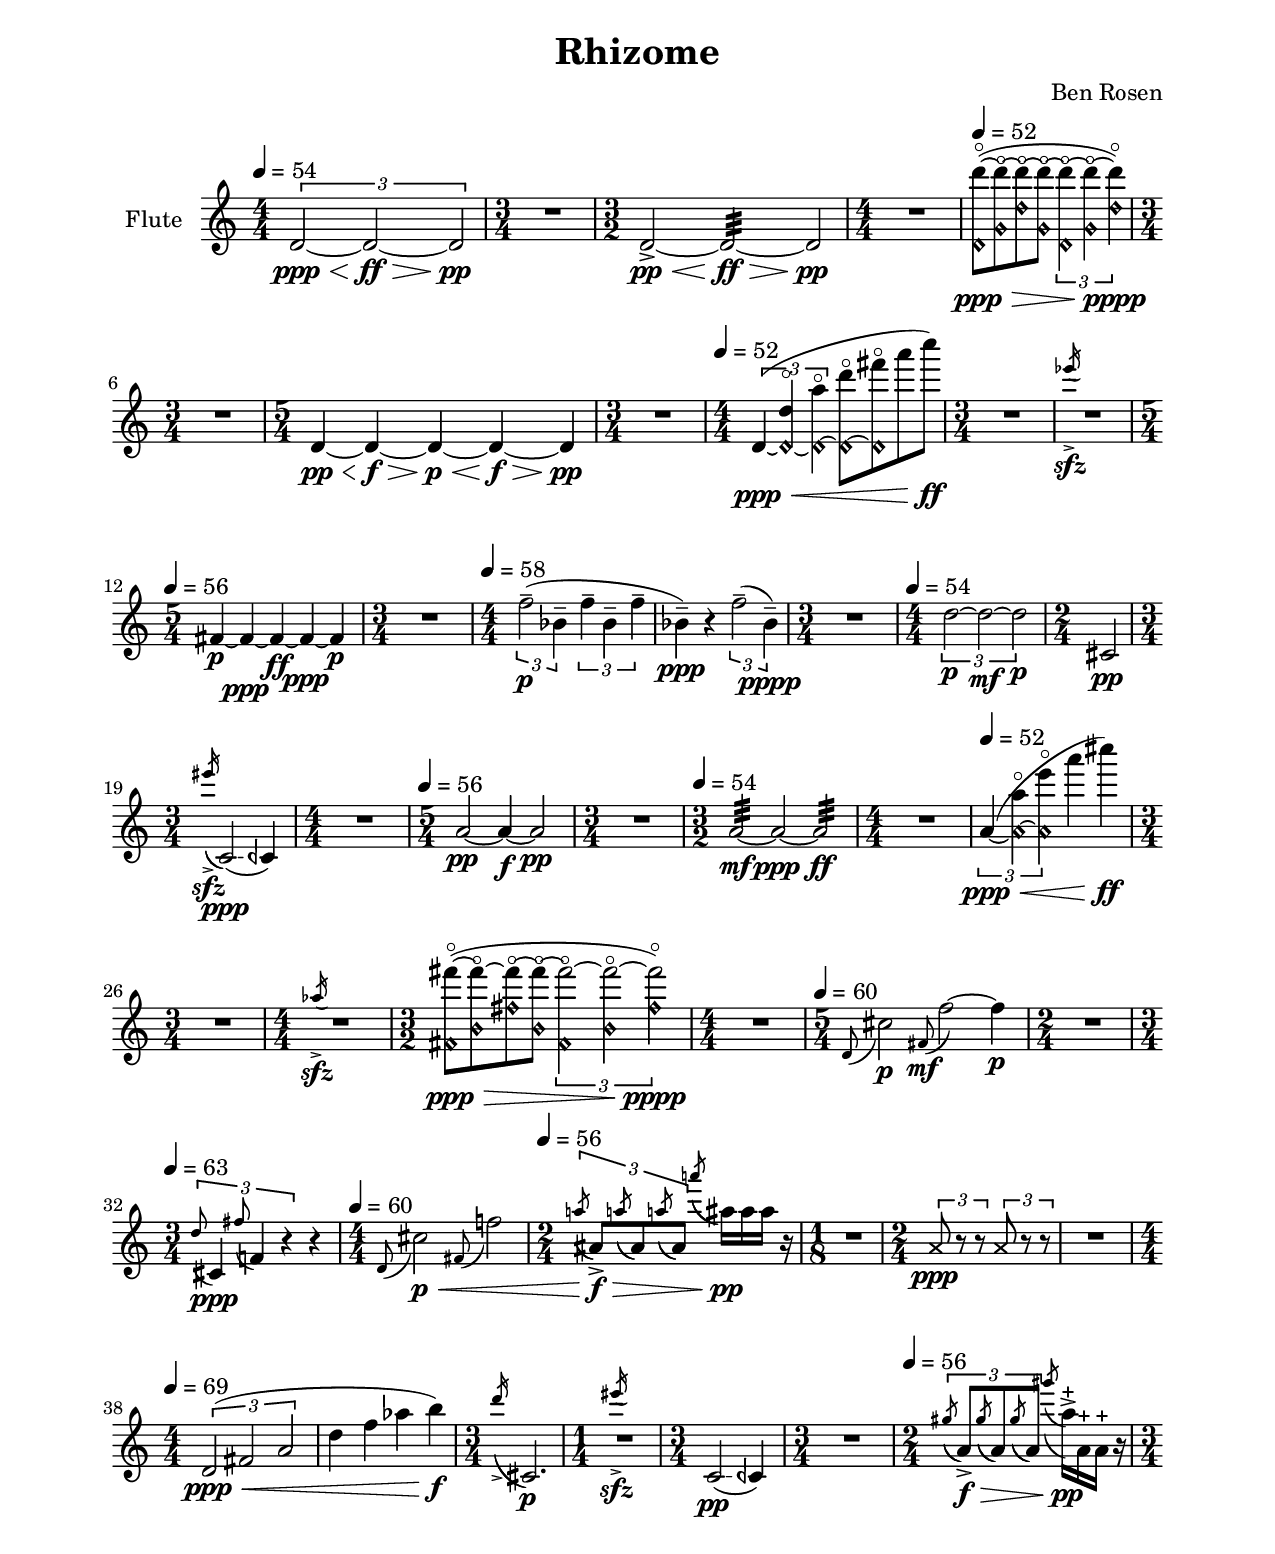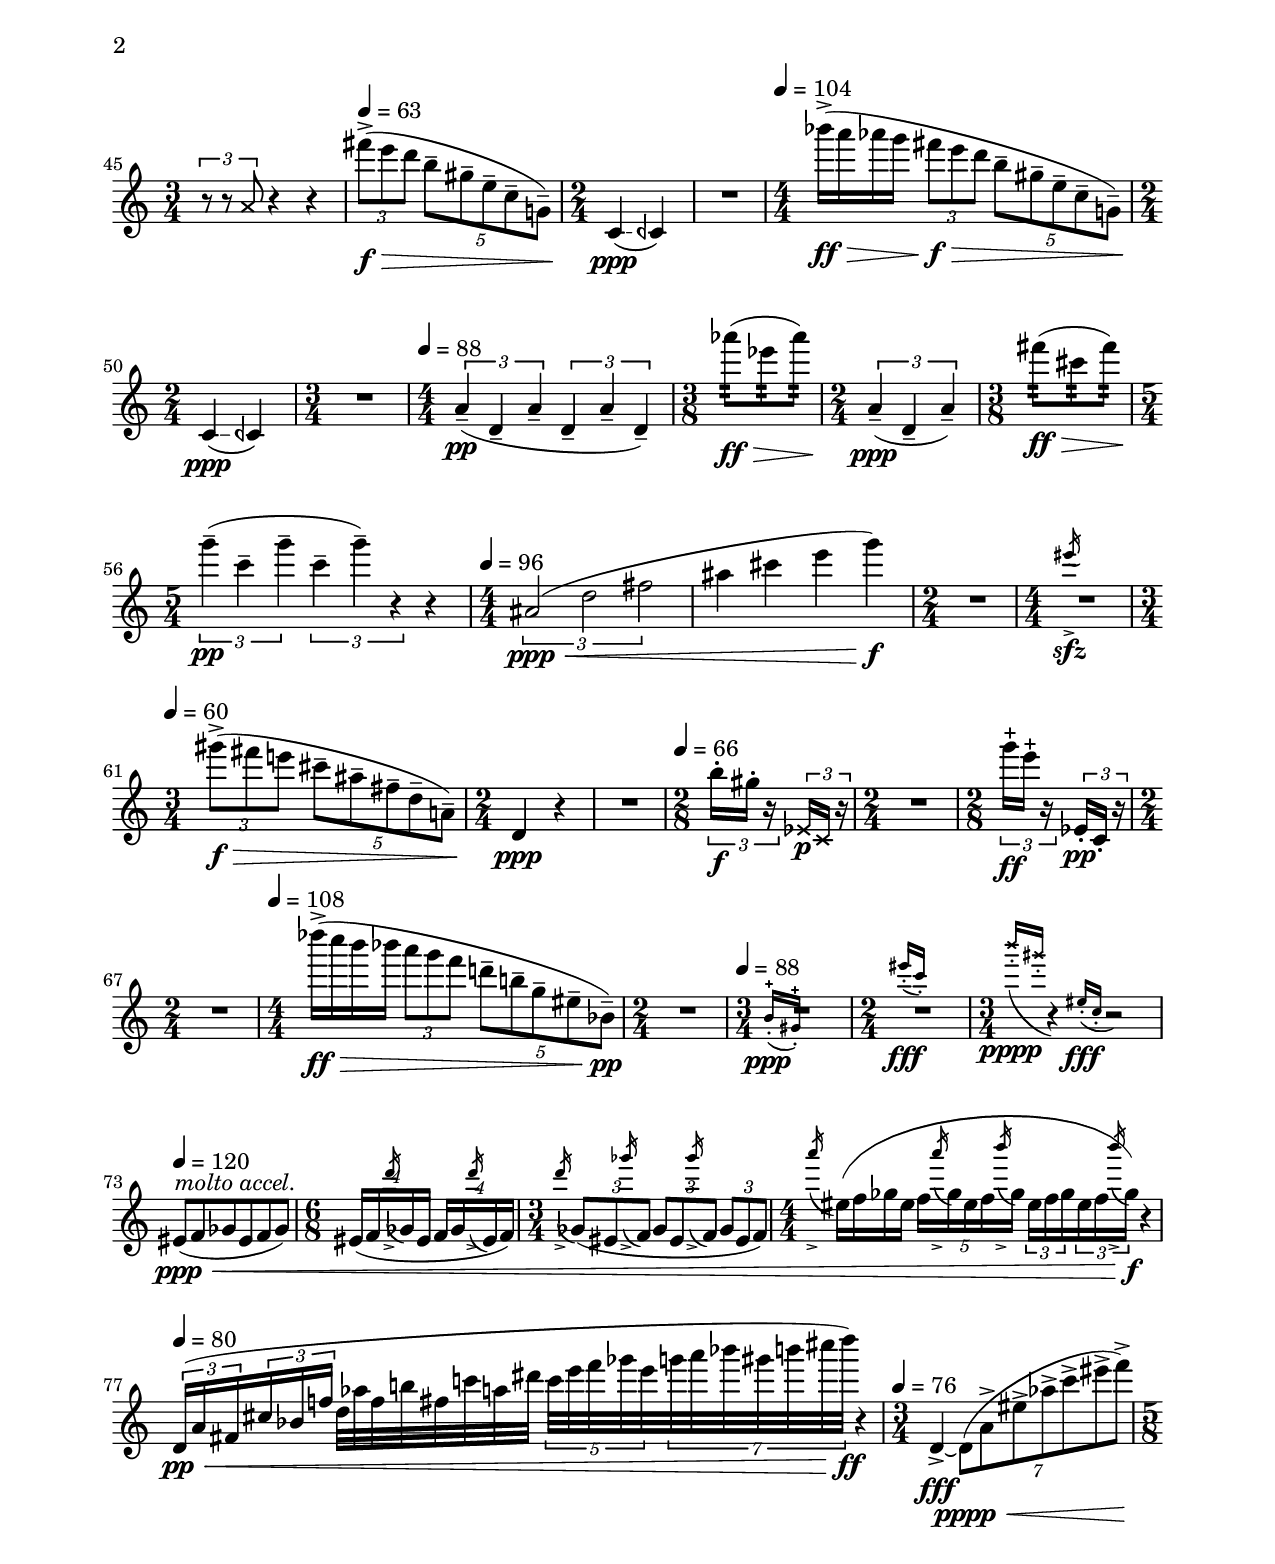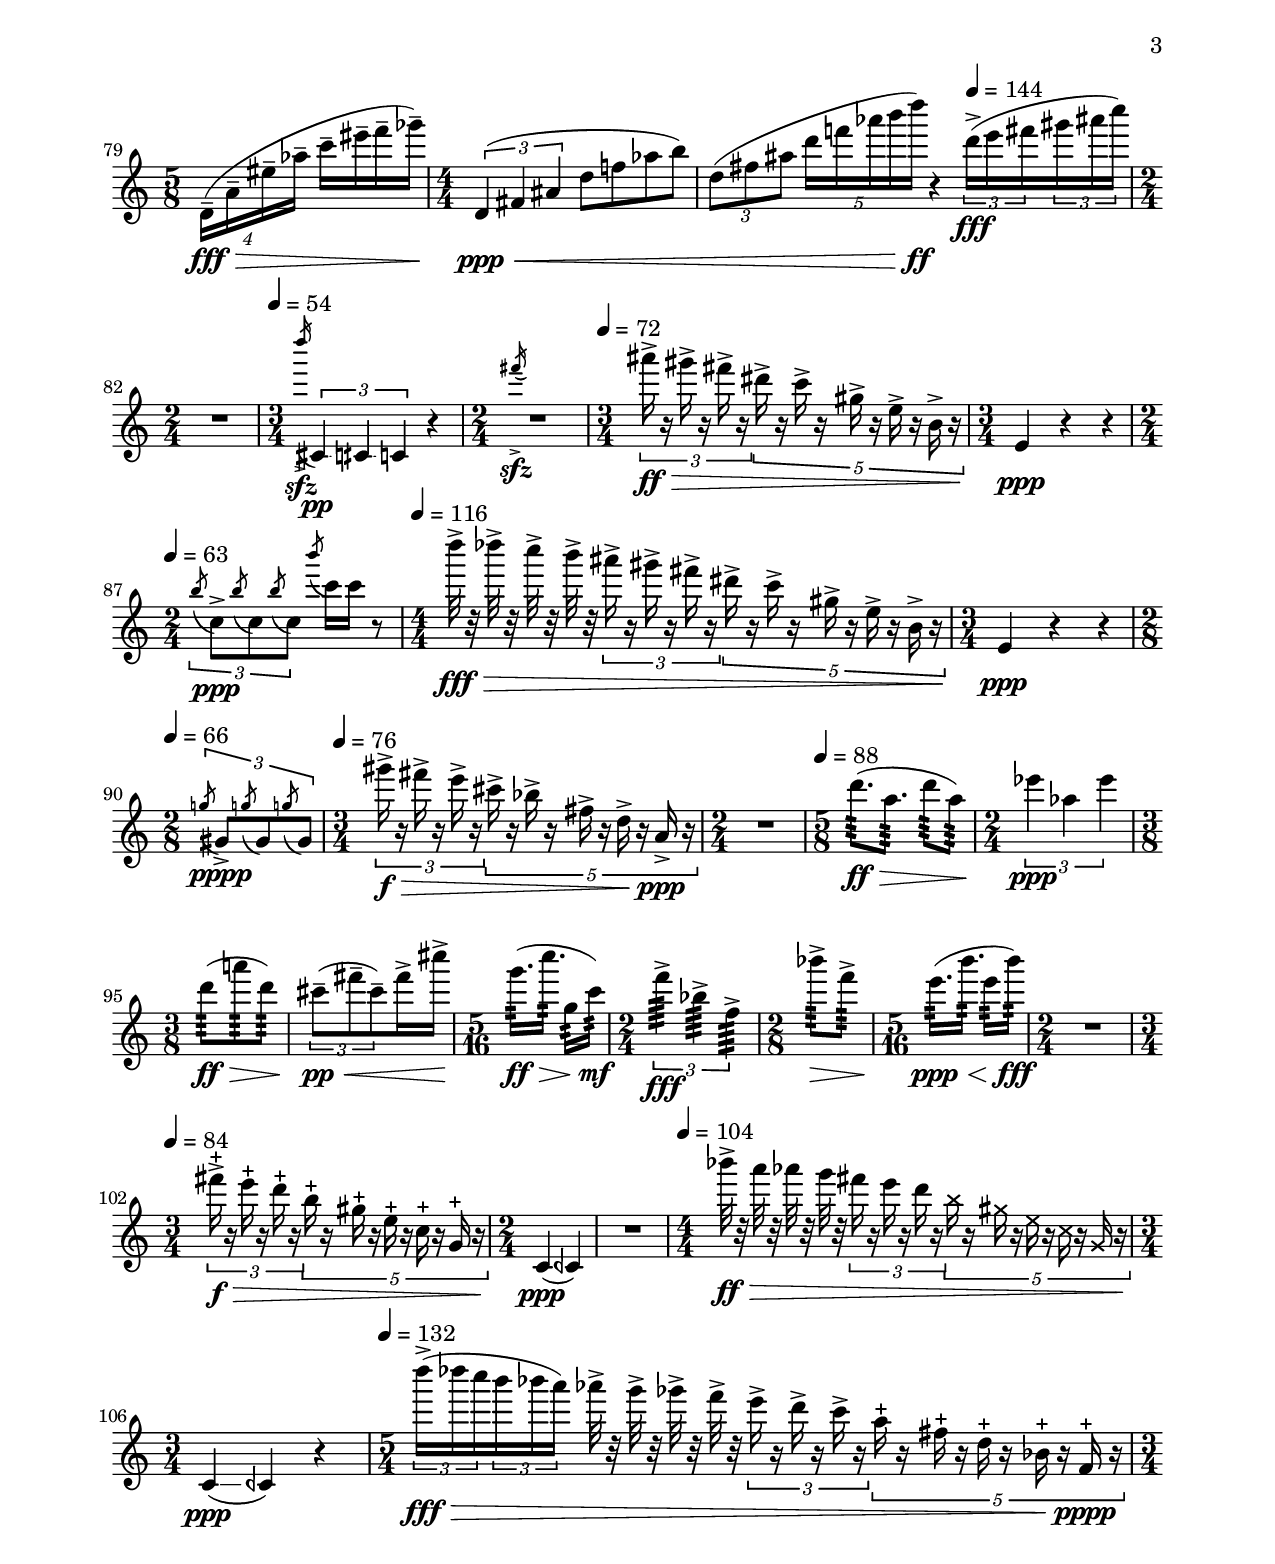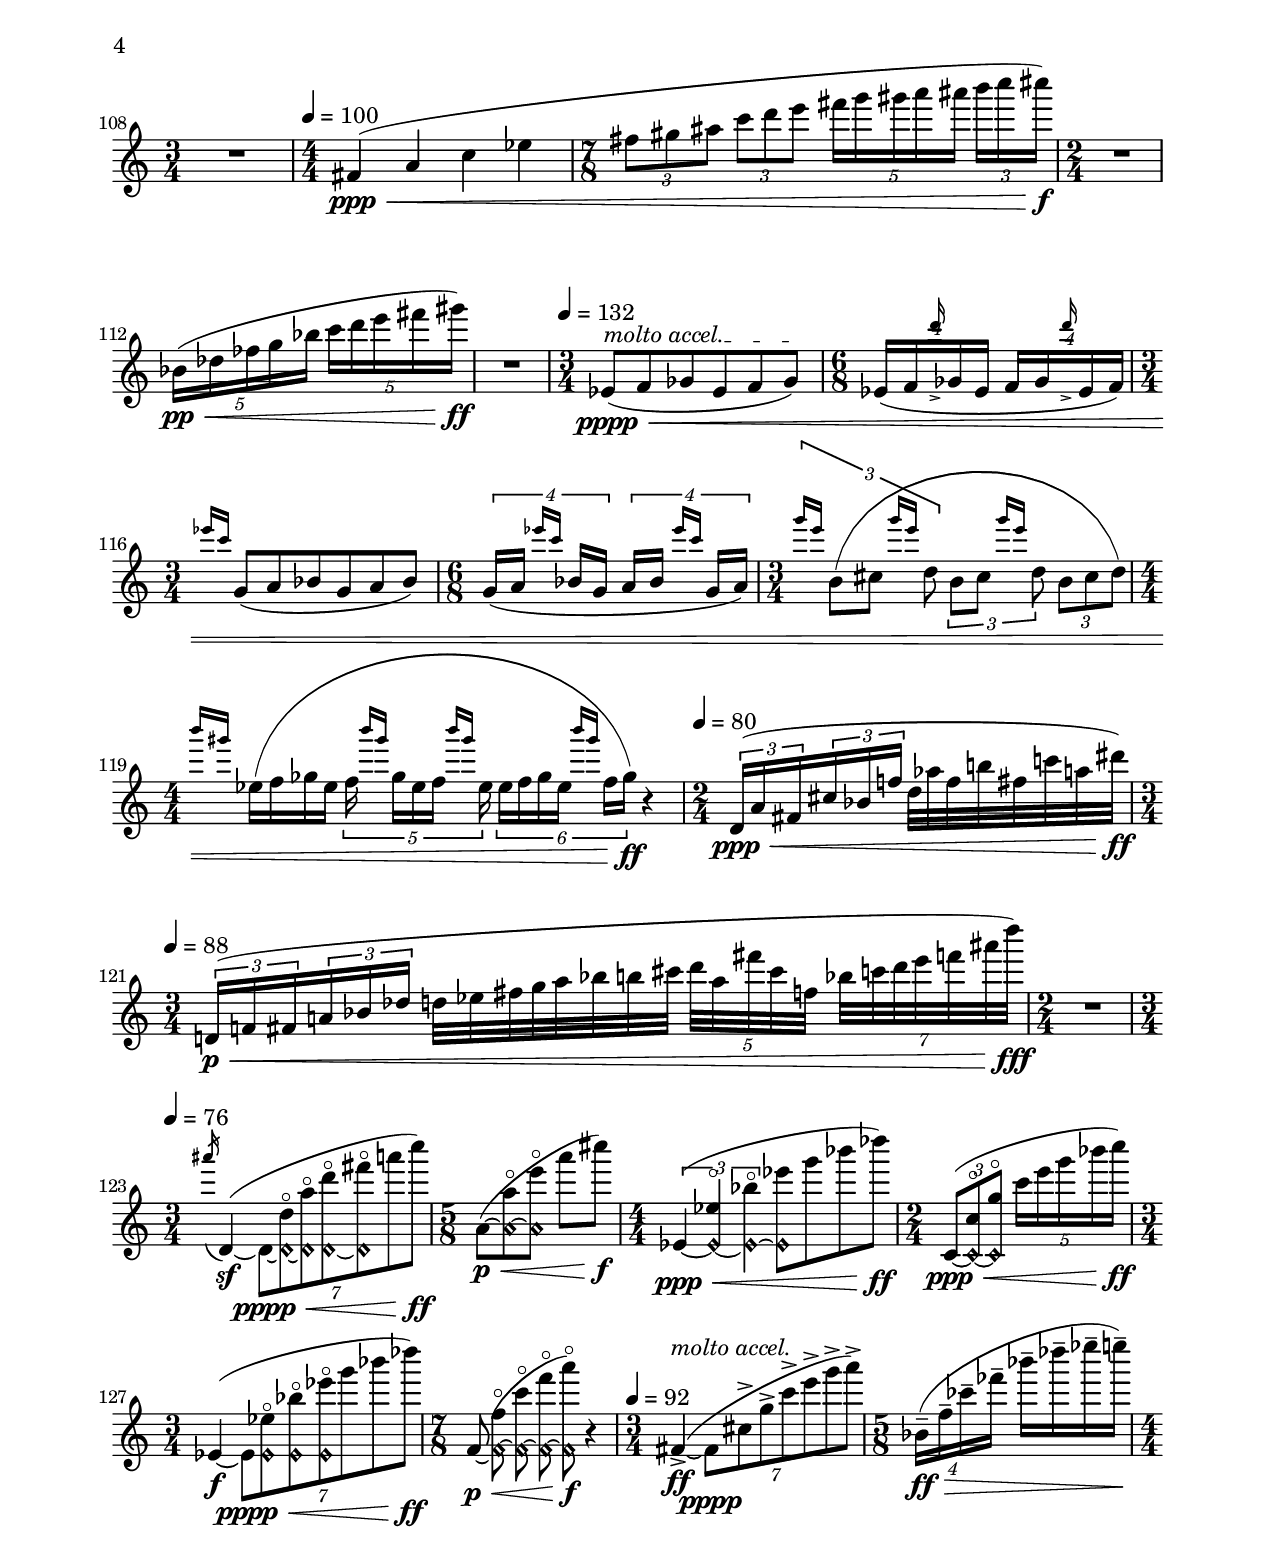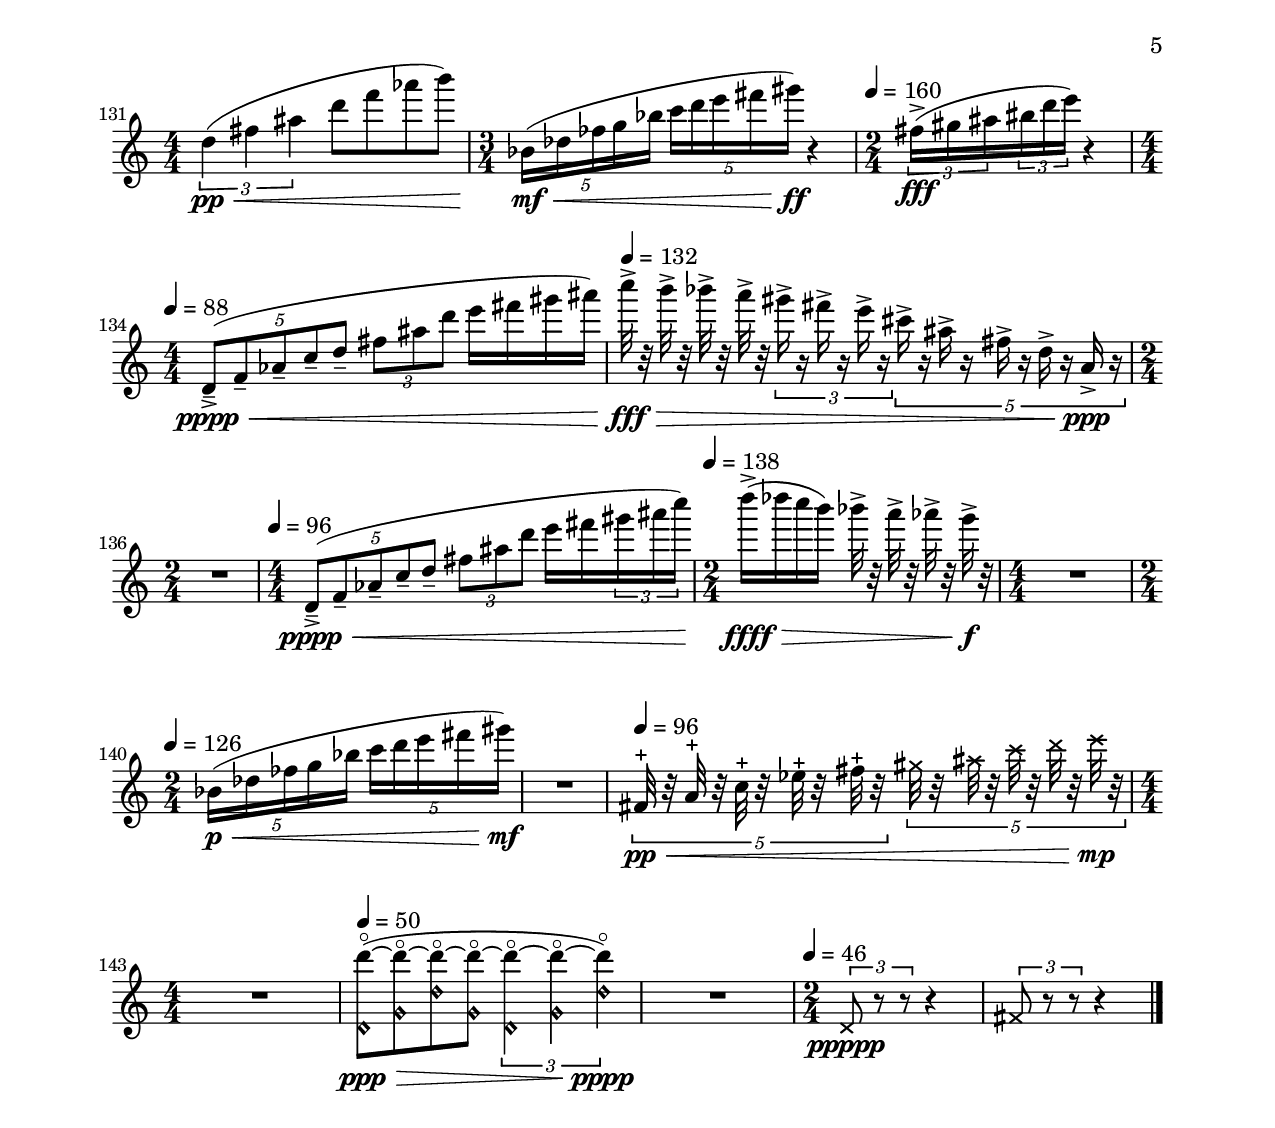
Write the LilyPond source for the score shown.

\version "2.23.82"

\include "settings.ily"
\include "style.ily"

\header {
  title = "Rhizome"
  composer = "Ben Rosen"
}

flute = \relative c' {
  \numericTimeSignature
  \time 4/4
  \tempo 4 = 54

  \override Hairpin.minimum-length = #8

  \tuplet 3/2 { d2~\ppp\< d~\ff\> d\pp } |

  \time 3/4
  R2. |

  \time 3/2
  d2~->\pp\< d:32~\ff\> d\pp |

  \revert Hairpin.minimum-length

  \time 4/4
  R1 |

  \tempo 4 = 52
  <d''\flageolet d,,\harmonic>8~\ppp\>(
  <d\flageolet g,,\harmonic>~
  <d\flageolet d,\harmonic>~
  <d\flageolet g,,\harmonic>~
  \tuplet 3/2 {
    <d\flageolet d,,\harmonic>4~
    <d\flageolet g,,\harmonic>~
    <d\flageolet d,\harmonic>)\pppp
  }  |

  \time 3/4
  R2. |

  \time 5/4
  \override Hairpin.minimum-length = #6
  d,,4~\pp\< d~\f\> d~\p\< d~\f\> d\pp  |

  \time 3/4
  R2. |

  \tempo 4 = 52
  \time 4/4
  \tuplet 3/2 {
    d4\ppp\<(~
    <d'\flageolet d,\harmonic~>
    <a'\flageolet d,,\harmonic~>
  }
  <d\flageolet d,,\harmonic~>8
  <fs\flageolet d,,\harmonic>
  a c\ff)

  \time 3/4
  R2. |
  \acciaccatura ef,16->\sfz R2. |

  \tempo 4 = 56
  \time 5/4
  fs,,4\p~ fs\ppp~ fs\ff~ fs\ppp~ fs\p |

  \time 3/4
  R2. |

  \tempo 4 = 58
  \time 4/4
  \tuplet 3/2 { f'2(--\p bf,4-- } \tuplet 3/2 { f'-- bf,-- f'-- } |
  bf,--\ppp) r \tuplet 3/2 { f'2(-- bf,4)--\pppp } |
  \time 3/4

  R2. |
  \time 4/4

  \tempo 4 = 54
  \tuplet 3/2 { d2\p~ d\mf~ d\p } |

  \time 2/4
  cs,2\pp |

  \time 3/4
  \acciaccatura es''16(->\sfz c,,2)\ppp\glissando( cqf4) |

  \time 4/4
  R1 |

  \tempo 4 = 56
  \time 5/4
  a'2\pp~ a4\f~ a2\pp

  \time 3/4
  R2. |

  \tempo 4 = 54
  \time 3/2
  a2:32\mf~ a\ppp~ a:32\ff

  \time 4/4
  R1 |

  \tempo 4 = 52
  \tuplet 3/2 {
    a4\ppp\<(~
    <a'\flageolet a,\harmonic~>
    <e'\flageolet a,,\harmonic>
  }
  a cs\ff) |

  \time 3/4
  R2. |

  \time 4/4
  \acciaccatura af,16->\sfz R1 |

  \time 3/2
  <fs'\flageolet fs,,\harmonic>8(\ppp\>~
  <fs\flageolet b,,\harmonic>~
  <fs\flageolet fs,\harmonic>~
  <fs\flageolet b,,\harmonic>~
  \tuplet 3/2 {
    <fs\flageolet fs,,\harmonic>2~
    <fs\flageolet b,,\harmonic>~
    <fs\flageolet fs,\harmonic>)\pppp
  } |

  \time 4/4
  R1 |

  \tempo 4 = 60
  \time 5/4
  \appoggiatura d,,8 cs'2\p \appoggiatura fs,8\mf f'2~ f4\p |

  \time 2/4
  R2 |

  \tempo 4 = 63
  \time 3/4
  \tuplet 3/2 { \appoggiatura d8 cs,4\ppp \appoggiatura fs'8 f,!4 r } r

  \tempo 4 =60
  \time 4/4
  \appoggiatura d8 cs'2\p\< \appoggiatura fs,8 f'!2 |

  \tempo 4 = 56
  \time 2/4
  \tuplet 3/2 {
    \acciaccatura a!8( as,8->\f\>)
    \acciaccatura a'!8( as,)
    \acciaccatura a'!8( as,)
  }
  \acciaccatura a''!8( as,16\pp) as as r |

  \time 1/8
  R8 |

  \time 2/4

  \xNotesOn
  \tuplet 3/2 { a,8\ppp r r } \tuplet 3/2 {a r r }
  \xNotesOff |

  R2 |

  \tempo 4 = 69
  \time 4/4
  \tuplet 3/2 {d,2\ppp\<( fs a } |
  d4 f af b\f) |

  \time 3/4
  \acciaccatura d16->( cs,,2.\p) |

  \time 1/4
  \acciaccatura es''16->\sfz R4 |

  \time 3/4
  c,,2\pp\glissando( cqf4) |

  \time 3/4
  R2. |

  \tempo 4 = 56
  \time 2/4
  \tuplet 3/2 {
    \acciaccatura gs''8( a,8->\f\>)
    \acciaccatura gs'8( a,)
    \acciaccatura gs'8( a,)
  }
  \acciaccatura gs''8( a,16->-+\pp) a,-+ a-+ r |

  \time 3/4
  \xNotesOn
  \tuplet 3/2 { r8 r a }
  \xNotesOff r4 r |

  \tempo 4 = 63
  \tuplet 3/2 { fs''8(->\f\> e d } \tuplet 5/4 { b-- gs-- e-- c-- g!--) } |

  \time 2/4
  c,4(\ppp\glissando cqf) |
  R2 |

  \tempo 4 = 104
  \time 4/4
  bf'''16->\ff\>( a af g
  \tuplet 3/2 { fs8\f\> e d }
  \tuplet 5/4 { b-- gs-- e-- c-- g!--) } |

  \time 2/4
  c,4(\ppp\glissando cqf) |

  \time 3/4
  R2. |

  \tempo 4 = 88
  \time 4/4
  \tuplet 3/2 { a'4--\pp( d,-- a'--} \tuplet 3/2 { d,-- a'-- d,--) }

  \time 3/8
  af'''8:32\ff\>( ef:32 af:32) |

  \time 2/4
  \tuplet 3/2 { a,,4--\ppp( d,-- a'--)} |

  \time 3/8
  fs''8:32\ff\>( cs:32 fs:32) |

  \time 5/4
  \tuplet 3/2 { g4--\pp( c,-- g'--} \tuplet 3/2 { c,-- g'--) r } r

  \tempo 4 = 96
  \time 4/4
  \tuplet 3/2 {as,,2\ppp\<( d fs } |
  as4 cs e g\f) |

  \time 2/4
  R2 |

  \time 4/4
  \acciaccatura es16->\sfz R1 |

  \tempo 4 = 60
  \time 3/4
  \tuplet 3/2 { gs8(->\f\> fs e! } \tuplet 5/4 { cs-- as-- fs-- d-- a!--) } |

  \time 2/4
  d,4\ppp r |
  R2 |

  \tempo 4 = 66
  \time 2/8
  \tuplet 3/2 { b''16-.\f gs-. r} \xNotesOn \tuplet 3/2 { ef,\p c r} \xNotesOff

  \time 2/4
  R2 |

  \time 2/8
  \tuplet 3/2 { g'''16-+\ff e-+ r} \tuplet 3/2 { ef,,-.\pp c-. r}

  \time 2/4
  R2 |

  \tempo 4 = 108
  \time 4/4
  df'''16->\ff\>( c b bf
  \tuplet 3/2 { a8 g f }
  \tuplet 5/4 { d!-- b!-- g-- es-- bf--\pp) } |

  \time 2/4
  R2 |

  \tempo 4 = 88
  \time 3/4
  \acciaccatura { b16-+-.\ppp gs-+-. }
  R2. |

  \time 2/4
  \acciaccatura { es''16-.\fff c-. }
  R2 |

  \time 3/4
  \xNotesOn
  \acciaccatura { b'16-.\pppp gs-. }
  \xNotesOff
  r4 \acciaccatura { es,16-.\fff c-. } r2 |

  \tempo 4 = 120
  \override TextSpanner.bound-details.left.text = "molto accel."
  es,8\ppp\<(\startTextSpan f gf es f gf)\stopTextSpan

  \time 6/8
  \tuplet 4/6 {
    es16( f \acciaccatura d''-> gf,, es
  }
  \tuplet 4/6 {
    f gf \acciaccatura d''-> es,, f)
  } |

  \time 3/4
  \acciaccatura d''16->
  \tuplet 3/2 {
    gf,,8( es
    \acciaccatura gf''16-> f,,8
  }
  \tuplet 3/2 {
    gf8 es \acciaccatura gf''16-> f,,8
  }
  \tuplet 3/2 { gf8 es f) } |

  \time 4/4
  \acciaccatura a''16-> es,16( f gf es
  \tuplet 5/4 {
    f \acciaccatura a'-> gf, es f \acciaccatura b'-> gf,
  }
  \tuplet 3/2 { es f gf }
  \tuplet 3/2 { es f \acciaccatura b'-> gf,\f) } r4 |

  \tempo 4 = 80
  \tuplet 3/2 { d,16\pp\<( a' fs }
  \tuplet 3/2 { cs' bf f'! } d32 af' f b! fs c'! a! ds
  \tuplet 5/4 { c e f gf e }
  \tuplet 7/4 { g a bf gs b! cs d\ff) } r4 |

  \tempo 4 = 76
  \time 3/4
  d,,,->\fff~ \tuplet 7/4 { d8\pppp\<( a'-> es'-> af->  c-> es-> f->) } |

  \time 5/8
  \tuplet 4/6 {d,,16--\fff\>( a'-- es'-- af-- } c-- es-- f-- gf--) |

  \time 4/4
  \tuplet 3/2 { d,,4\ppp\<( fs as } d8 f! af b) |
  \tuplet 3/2 { d,8( fs as } \tuplet 5/4 { d16 f! af b d\ff) } r4

  \tempo 4 = 144
  \tuplet 3/2 { d,16->\fff( e fs } \tuplet 3/2 { gs as c) }

  \time 2/4
  R2 |

  \tempo 4 = 54
  \time 3/4
  \acciaccatura d16->\sfz
  \tuplet 3/2 { cs,,,4\pp\glissando cqs\glissando c! } r4 |

  \time 2/4
  \acciaccatura fs''16->\sfz
  R2 |

  \tempo 4 = 72
  \time 3/4
  \tuplet 3/2 {as16\ff\>-> r gs-> r fs-> r}
  \tuplet 5/4 {ds-> r c-> r gs-> r e-> r b-> r} |

  \time 3/4
  e,4\ppp r r |

  \tempo 4 = 63
  \time 2/4
  \tuplet 3/2 {
    \acciaccatura b''8 c,8\ppp->
    \acciaccatura b' c,
    \acciaccatura b' c,
  }
  \acciaccatura b'' c,16 c r8 |

  \tempo 4 = 116
  \time 4/4
  d'32\fff\>-> r df-> r c-> r b-> r
  \tuplet 3/2 {as16-> r gs-> r fs-> r }
  \tuplet 5/4 { ds-> r c-> r gs-> r e-> r b-> r } |

  \time 3/4
  e,4\ppp r r |

  \tempo 4 = 66
  \time 2/8
  \tuplet 3/2 {
    \acciaccatura g'!8 gs,\pppp-> \acciaccatura g'! gs, \acciaccatura g'! gs,
  } |

  \tempo 4 = 76
  \time 3/4
  \tuplet 3/2 {gs''16\f\>-> r fs-> r e-> r}
  \tuplet 5/4 {cs-> r bf-> r fs-> r d-> r a\ppp-> r} |

  \time 2/4
  R2 |

  \tempo 4 = 88
  \time 5/8
  d'8.:64\ff\>( a:64 d8:64 a:64) |

  \time 2/4
  \tuplet 3/2 {ef'4\ppp af, ef'} |

  \time 3/8
  d8:64\ff\>( a'!:64 d,:64) |
  \tuplet 3/2 {cs--\pp\<( fs-- cs--)} fs16-> cs'-> |

  \time 5/16
  g16.:64\ff\>( c:64 g,16:64[ c:64]\mf) |

  \time 2/4
  \tuplet 3/2 {f4:64\fff-> bf,:64-> f:64->} |

  \time 2/8
  bf'8:64->\>[ f:64->] |

  \time 5/16
  e16.:64\ppp\<( b':64 e,16:64[ b':64\fff)] |

  \time 2/4
  R2 |

  \tempo 4=84
  \time 3/4
  \tuplet 3/2 {fs16\f\>->-+ r e-+ r d-+ r}
  \tuplet 5/4 {b-+ r gs-+ r e-+ r c-+ r g-+ r} |

  \time 2/4
  c,4(\ppp\glissando cqf) |
  R2 |

  \tempo 4=104
  \time 4/4
  bf'''32\ff\>-> r a r af r g r
  \tuplet 3/2 {fs16 r e r d r }
  \tuplet 5/4 {\xNotesOn b r gs r e r c r g r \xNotesOff } |

  \time 3/4
  c,4(\ppp\glissando cqf) r |

  \tempo 4=132
  \time 5/4
  \tuplet 3/2 {d'''16->\fff\>( df c}
  \tuplet 3/2 {b bf a)} af32-> r g-> r gf-> r f-> r
  \tuplet 3/2 {e16-> r d-> r c-> r }
  \tuplet 5/4 {a-+ r fs-+ r d-+ r bf-+ r f\pppp-+ r } |

  \time 3/4
  R2. |

  \tempo 4=100
  \time 4/4
  fs4\ppp\<( a c  ef |

  \time 7/8
  \tuplet 3/2 { fs8 gs as }
  \tuplet 3/2 { c d e }
  \tuplet 5/4 { fs16 g gs a as }
  \tuplet 3/2 { b c cs\f) } |

  \time 2/4
  R2 |
  \tuplet 5/4 { bf,,16\pp\<( df ff g bf } \tuplet 5/4 { c d e fs gs\ff) } |
  R2 |

  \tempo 4=132
  \time 3/4
  \override TextSpanner.bound-details.left.text = "molto accel."
  ef,,8\pppp\<(\startTextSpan f gf ef f gf)\stopTextSpan |

  \time 6/8
  \tuplet 4/6 { ef16( f \grace d''-> gf,, ef }
  \tuplet 4/6 { f gf \grace d''-> ef,, f) } |

  \time 3/4
  \grace {ef'' c} g,8( a bf g a bf) |

  \time 6/8
  \tuplet 4/6 {g16( a \grace {ef'' c} bf, g}
  \tuplet 4/6 {a bf \grace {ef' c} g, a)} |

  \time 3/4
  \tuplet 3/2 {\grace {g'' e} b,8( cs \grace {g''16 e} d,8}
  \tuplet 3/2 {b cs \grace {g''16 e} d,8}
  \tuplet 3/2 {b8 cs d)} |

  \time 4/4
  \grace {b''16 gs} ef,( f gf ef
  \tuplet 5/4 {f \grace {b'16 gs} gf, ef f \grace {b'16 gs} ef,}
  \tuplet 6/4 {ef f gf ef \grace {b''16 gs} f, gf\ff)} r4 |

  \tempo 4=80
  \time 2/4
  \tuplet 3/2 {d,16\ppp\<( a' fs }
  \tuplet 3/2 { cs' bf f'! } d32 af' f b! fs c'! a! ds)\ff |

  \tempo 4=88
  \time 3/4
  \tuplet 3/2 {d,,!16\p\<( f! fs}
  \tuplet 3/2 {a! bf df!} d32 ef fs g a bf b cs
  \tuplet 5/4 {d[ a fs' cs f,]}
  \tuplet 7/4 {bf c d e f as d\fff)} |

  \time 2/4
  R2 |

  \tempo 4=76
  \time 3/4
  \acciaccatura as16 d,,,4\sf~(
  \tuplet 7/4 {
    d8\pppp\<_~
    <d'\flageolet d,\harmonic_~>
    <a'\flageolet d,,\harmonic>
    <d\flageolet d,,\harmonic_~>
    <fs\flageolet d,,\harmonic>
    a c\ff)
  } |

  \time 5/8
  a,,\p\<(~ <a'\flageolet a,\harmonic~> <e'\flageolet a,,\harmonic> a cs\f) |

  \time 4/4
  \tuplet 3/2 {
    ef,,,4\ppp\<(~
    <ef'\flageolet ef,\harmonic~>
    <bf'\flageolet ef,,\harmonic~>
  }
  <ef ef,,\harmonic>8 g bf df\ff) |

  \time 2/4
  \tuplet 3/2 {
    c,,,\ppp\<~(
    <c'\flageolet c,\harmonic~>
    <g'\flageolet c,,\harmonic>
  }
  \tuplet 5/4 { c16 e g bf c\ff) } |

  \time 3/4
  ef,,,4\f~(
  \tuplet 7/4 {
    ef8\pppp\<
    <ef'\flageolet ef,\harmonic>
    <bf'\flageolet ef,,\harmonic>
    <ef\flageolet ef,,\harmonic>
    g bf df\ff)
  } |

  \time 7/8
  f,,,\p\<(~
  <f'\flageolet f,\harmonic~>
  <c'\flageolet f,,\harmonic~>
  <f\flageolet f,,\harmonic~>
  <a\flageolet f,,\harmonic>\f) r4 |

  \tempo 4=92
  \time 3/4
  fs,,->\ff~(^\markup { \italic "molto accel." }
  \tuplet 7/4 { fs8\pppp cs'-> g'-> c-> e-> g-> a->) } |

  \time 5/8
  \tuplet 4/6 { bf,,16--\ff\>( f'-- cf'-- ff-- } bf-- df-- ef-- e--) |

  \time 4/4
  \tuplet 3/2 { d,,4\pp\<( fs as } d8 f af b) |

  \time 3/4
  \tuplet 5/4 { bf,,16\mf\<( df ff g bf } \tuplet 5/4 { c d e fs gs\ff) } r4 |

  \tempo 4=160
  \time 2/4
  \tuplet 3/2 { fs,16->\fff( gs as } \tuplet 3/2 { bs d e) } r4 |

  \tempo 4=88
  \time 4/4
  \tuplet 5/4 { d,,8(--->\pppp\< f-- af-- c-- d-- }
\tuplet 3/2 { fs as d } e16 fs gs as) |

\tempo 4=132
c32->\fff\> r b-> r bf-> r a-> r
\tuplet 3/2 { gs16-> r fs-> r e-> r }
\tuplet 5/4 { cs-> r as-> r fs-> r d-> r a->\ppp r } |

\time 2/4
R2 |

\tempo 4=96
\time 4/4
\tuplet 5/4 {
  d,8--->\pppp\<( f-- af-- c-- d--
}
\tuplet 3/2 { fs as d } e16 fs \tuplet 3/2 { gs as c) } |

\tempo 4=138
\time 2/4
d->\ffff\>( df c b) bf32-> r a-> r af-> r g->\f r |

\time 4/4
R1 |

\tempo 4=126
\time 2/4
\tuplet 5/4 {
  bf,,16\p\<( df ff g bf
}
\tuplet 5/4 { c d e fs gs\mf) } |
R2 |

\tempo 4=96
\tuplet 5/4 {
  fs,,32-+\pp\< r a-+ r c-+ r ef-+ r fs-+ r
}
\tuplet 5/4 {
  \xNotesOn
  gs r as r c r d r e\mp r
  \xNotesOff
} |

\time 4/4
R1 |

\tempo 4=50
<d\flageolet d,,\harmonic>8(\ppp\>~
<d\flageolet g,,\harmonic>~
<d\flageolet d,\harmonic>~
<d\flageolet g,,\harmonic>~
\tuplet 3/2 {
  <d\flageolet d,,\harmonic>4~
  <d\flageolet g,,\harmonic>~
  <d\flageolet d,\harmonic>)\pppp
}  |
R1 |

\tempo 4=46
\time 2/4
\tuplet 3/2 { \xNotesOn d,,8\ppppp r r } r4 |
\tuplet 3/2 { \xNotesOn fs8 r r } r4 |
\bar "|."
}

\score {
  \new Staff \with {
    instrumentName = "Flute"
  } {
    \flute
  }
}
